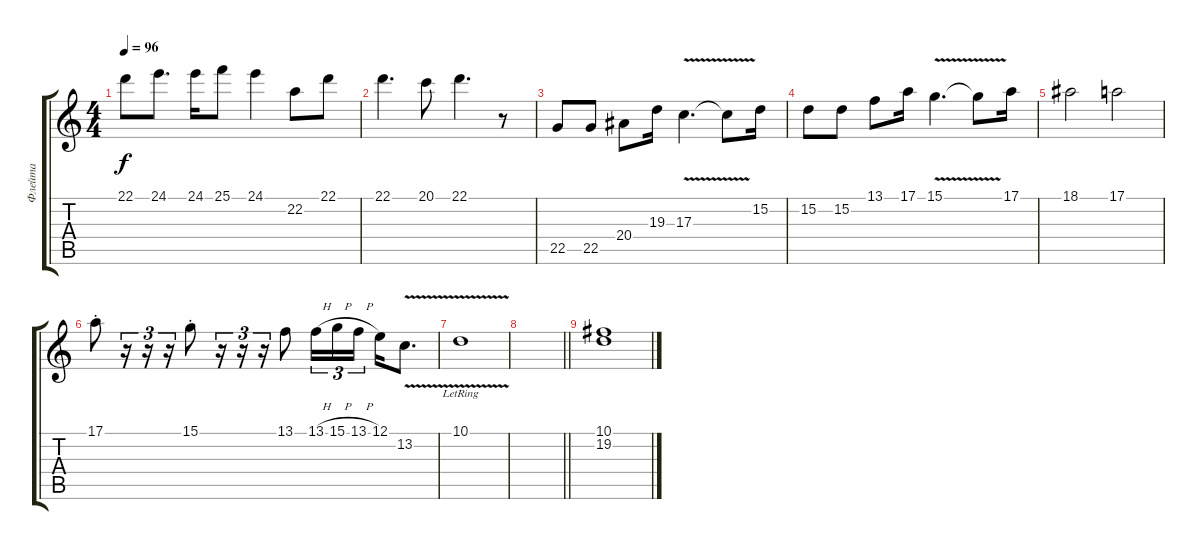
\track ("Флейта" "Флейта") {instrument flute}
\staff {score tabs}
\tuning (E4 B3 G3 D3 A2 E2) {hide}
\ts (4 4)
\tempo 96
\clef g2
\ks c
22.1.8{dy f} 24.1.8{d} 24.1.16 25.1.8 24.1.4 22.2.8 22.1.8 |
22.1.4{d} 20.1.8 22.1.4{d} r.8 |
22.5.8 22.5.8 20.4.8 19.3.16 17.3{v}.4{d} 17.3{t}.8 15.2.16 |
15.2.8 15.2.8 13.1.8 17.1.16 15.1{v}.4{d} 15.1{t}.8 17.1.16 |
18.1.2 17.1.2 |
17.1{st}.8 r.16{tu (3 2)} r.16{tu (3 2)} r.16{tu (3 2)} 15.1{st}.8 r.16{tu (3 2)} r.16{tu (3 2)} r.16{tu (3 2)} 13.1.8 13.1{h}.16{tu (3 2)} 15.1{h}.16{tu (3 2)} 13.1{h}.16{tu (3 2)} 12.1.16 13.2{v}.8{d} |
10.1{v lr}.1 |
\barLineRight lightlight
|
(10.1 19.2).1
